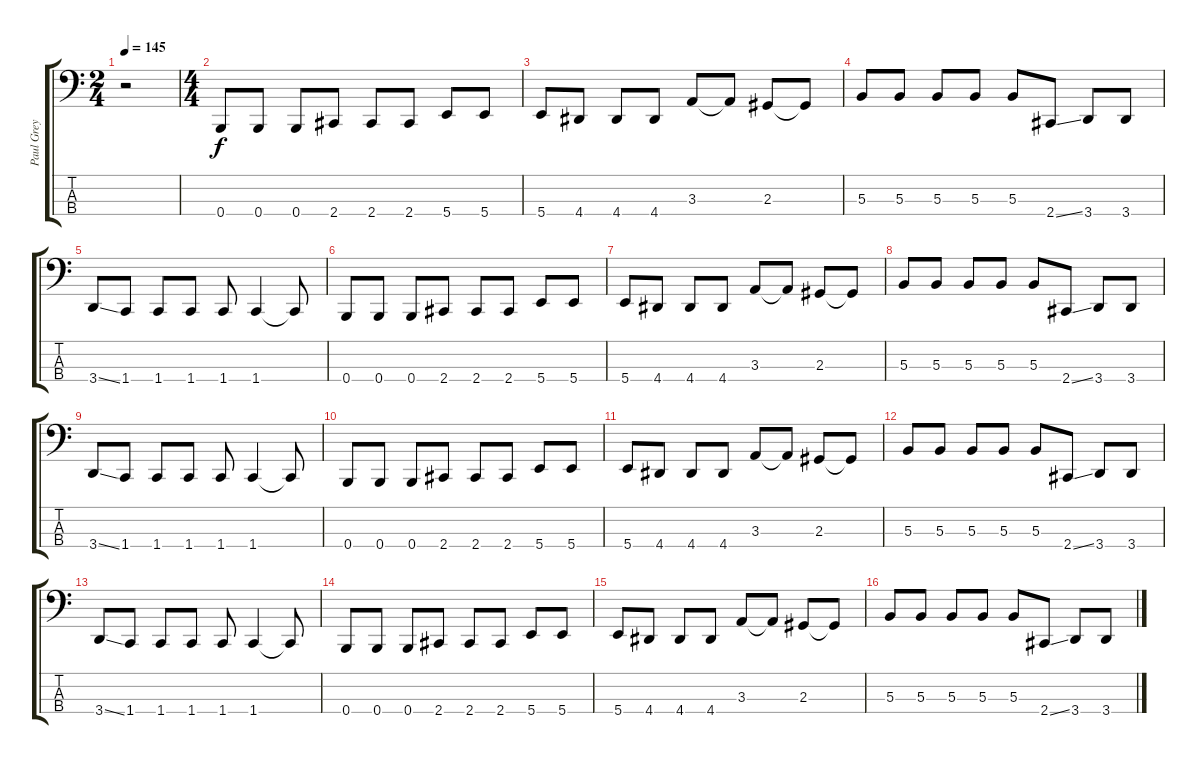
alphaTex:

\track ("Paul Grey" "Paul Grey") {instrument electricbassfinger}
\staff {score tabs}
\tuning (E2 B1 Gb1 B0) {hide}
\ts (2 4)
\tempo 145
\clef f4
\ks c
r.2{dy f} |
\ts (4 4)
0.4.8 0.4.8 0.4.8 2.4.8 2.4.8 2.4.8 5.4.8 5.4.8 |
5.4.8 4.4.8 4.4.8 4.4.8 3.3.8 3.3{t}.8 2.3.8 2.3{t}.8 |
5.3.8 5.3.8 5.3.8 5.3.8 5.3.8 2.4{ss}.8 3.4.8 3.4.8 |
3.4{ss}.8 1.4.8 1.4.8 1.4.8 1.4.8 1.4.4 1.4{t}.8 |
0.4.8 0.4.8 0.4.8 2.4.8 2.4.8 2.4.8 5.4.8 5.4.8 |
5.4.8 4.4.8 4.4.8 4.4.8 3.3.8 3.3{t}.8 2.3.8 2.3{t}.8 |
5.3.8 5.3.8 5.3.8 5.3.8 5.3.8 2.4{ss}.8 3.4.8 3.4.8 |
3.4{ss}.8 1.4.8 1.4.8 1.4.8 1.4.8 1.4.4 1.4{t}.8 |
0.4.8 0.4.8 0.4.8 2.4.8 2.4.8 2.4.8 5.4.8 5.4.8 |
5.4.8 4.4.8 4.4.8 4.4.8 3.3.8 3.3{t}.8 2.3.8 2.3{t}.8 |
5.3.8 5.3.8 5.3.8 5.3.8 5.3.8 2.4{ss}.8 3.4.8 3.4.8 |
3.4{ss}.8 1.4.8 1.4.8 1.4.8 1.4.8 1.4.4 1.4{t}.8 |
0.4.8 0.4.8 0.4.8 2.4.8 2.4.8 2.4.8 5.4.8 5.4.8 |
5.4.8 4.4.8 4.4.8 4.4.8 3.3.8 3.3{t}.8 2.3.8 2.3{t}.8 |
5.3.8 5.3.8 5.3.8 5.3.8 5.3.8 2.4{ss}.8 3.4.8 3.4.8
